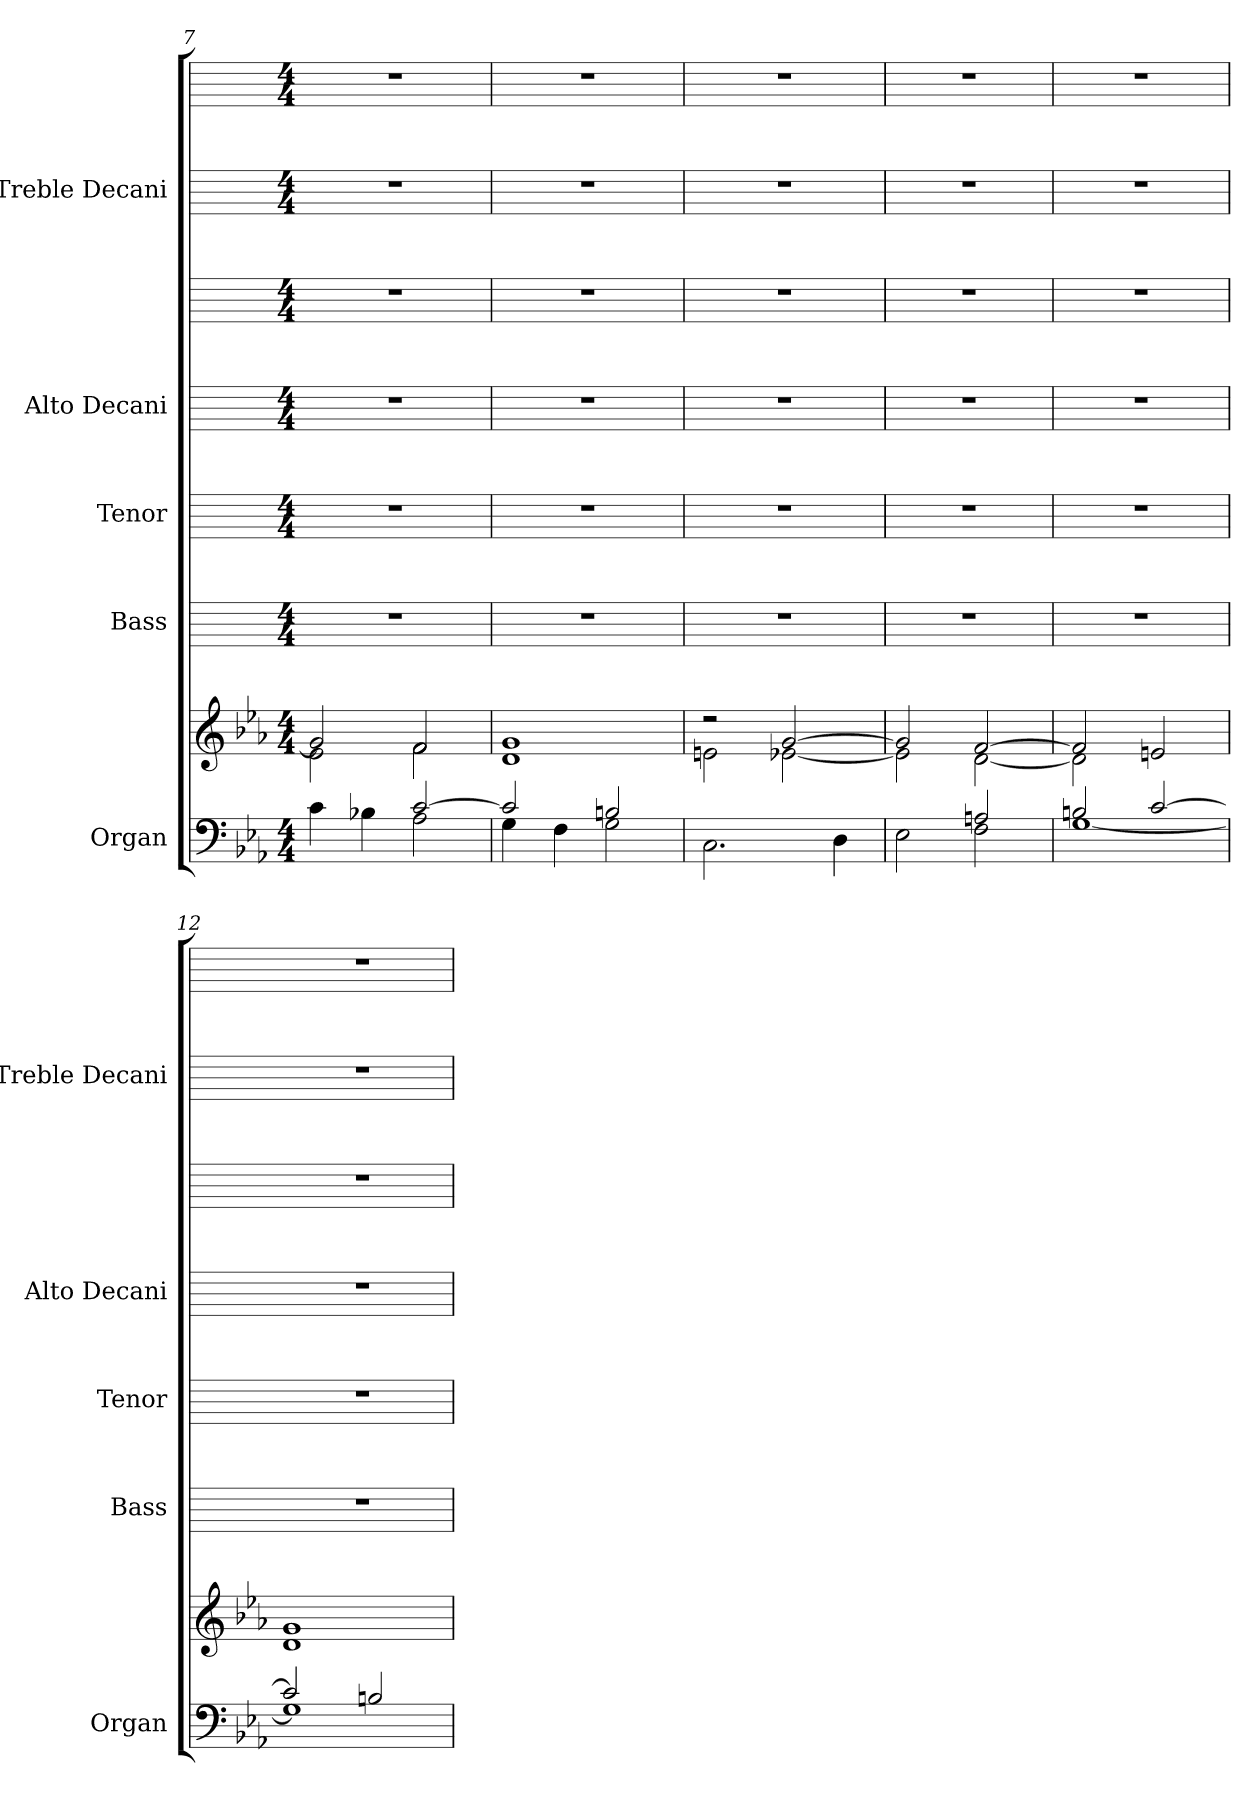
**kern	**kern	**kern	**kern	**kern	**kern	**kern	**kern
*part5	*part5	*part4	*part3	*part2	*part2	*part1	*part1
*staff8	*staff7	*staff6	*staff5	*staff4	*staff3	*staff2	*staff1
*I"Organ	*	*I"Bass	*I"Tenor	*I"Alto Decani	*	*I"Treble Decani	*
*I'Organ	*	*I'Bass	*I'Tenor	*I'Alto Decani	*	*I'Treble Decani	*
*clefF4	*clefG2	*	*	*	*	*	*
*k[b-e-a-]	*k[b-e-a-]	*	*	*	*	*	*
*E-:	*E-:	*	*	*	*	*	*
*M4/4	*M4/4	*M4/4	*M4/4	*M4/4	*M4/4	*M4/4	*M4/4
=7	=7	=7	=7	=7	=7	=7	=7
*^	*^	*	*	*	*	*	*
2ryy	4c\	2g/]	2e-\	1r	1r	1r	1r	1r	1r
.	4B-X\	.	.	.	.	.	.	.	.
[2c/	2A-\	2f/	2f\	.	.	.	.	.	.
=8	=8	=8	=8	=8	=8	=8	=8	=8	=8
2c/]	4G\	1g/	1d\	1r	1r	1r	1r	1r	1r
.	4F\	.	.	.	.	.	.	.	.
2Bn/	2G\	.	.	.	.	.	.	.	.
=9	=9	=9	=9	=9	=9	=9	=9	=9	=9
1ryy	2.C\	2r	2en\	1r	1r	1r	1r	1r	1r
.	.	[2g/	[2e-X\	.	.	.	.	.	.
.	4D\	.	.	.	.	.	.	.	.
=10	=10	=10	=10	=10	=10	=10	=10	=10	=10
2ryy	2E-\	2g/]	2e-\]	1r	1r	1r	1r	1r	1r
2An/	2F\	[2f/	[2d\	.	.	.	.	.	.
=11	=11	=11	=11	=11	=11	=11	=11	=11	=11
2Bn/	[1G\	2f/]	2d\]	1r	1r	1r	1r	1r	1r
[2c/	.	2en/	2ryy	.	.	.	.	.	.
=12	=12	=12	=12	=12	=12	=12	=12	=12	=12
2c/]	1G\]	1g/	1d\	1r	1r	1r	1r	1r	1r
2Bn/	.	.	.	.	.	.	.	.	.
*v	*v	*	*	*	*	*	*	*	*
*	*v	*v	*	*	*	*	*	*
=	=	=	=	=	=	=	=
*-	*-	*-	*-	*-	*-	*-	*-
